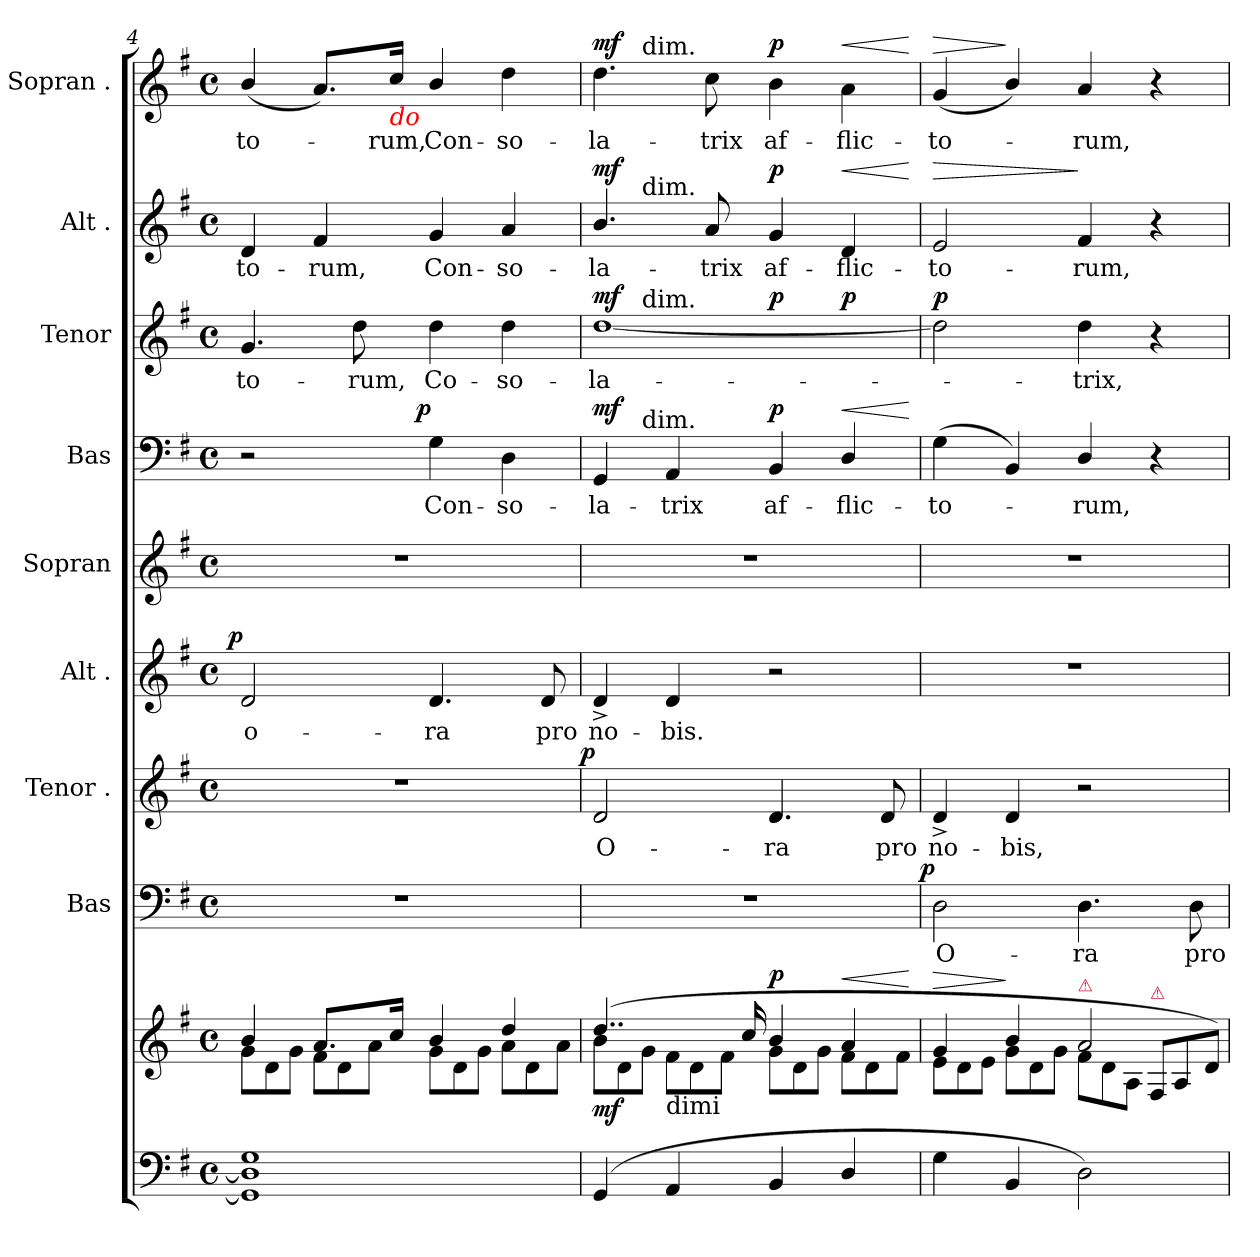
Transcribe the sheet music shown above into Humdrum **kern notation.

**kern	**kern	**dynam	**kern	**text	**dynam	**kern	**text	**dynam	**kern	**text	**dynam	**kern	**kern	**text	**dynam	**kern	**text	**dynam	**kern	**text	**dynam	**kern	**text	**dynam
*part9	*part9	*part9	*part8	*part8	*part8	*part7	*part7	*part7	*part6	*part6	*part6	*part5	*part4	*part4	*part4	*part3	*part3	*part3	*part2	*part2	*part2	*part1	*part1	*part1
*staff10	*staff9	*staff9/10	*staff8	*staff8	*staff8	*staff7	*staff7	*staff7	*staff6	*staff6	*staff6	*staff5	*staff4	*staff4	*staff4	*staff3	*staff3	*staff3	*staff2	*staff2	*staff2	*staff1	*staff1	*staff1
*	*	*	*I"Bas	*	*	*I"Tenor .	*	*	*I"Alt .	*	*	*I"Sopran	*I"Bas	*	*	*I"Tenor	*	*	*I"Alt .	*	*	*I"Sopran .	*	*
*	*	*	*I'B	*	*	*I'T	*	*	*I'A	*	*	*I'S	*I'B	*	*	*I'T	*	*	*I'A	*	*	*I'S	*	*
*clefF4	*clefG2	*	*clefF4	*	*	*clefG2	*	*	*clefG2	*	*	*clefG2	*clefF4	*	*	*clefG2	*	*	*clefG2	*	*	*clefG2	*	*
*	*	*	*	*	*	*ITrd8c12	*	*	*	*	*	*	*	*	*	*ITrd8c12	*	*	*	*	*	*	*	*
*k[f#]	*k[f#]	*	*k[f#]	*	*	*k[f#]	*	*	*k[f#]	*	*	*k[f#]	*k[f#]	*	*	*k[f#]	*	*	*k[f#]	*	*	*k[f#]	*	*
*M4/4	*M4/4	*	*M4/4	*	*	*M4/4	*	*	*M4/4	*	*	*M4/4	*M4/4	*	*	*M4/4	*	*	*M4/4	*	*	*M4/4	*	*
*met(c)	*met(c)	*	*met(c)	*	*	*met(c)	*	*	*met(c)	*	*	*met(c)	*met(c)	*	*	*met(c)	*	*	*met(c)	*	*	*met(c)	*	*
=4	=4	=4	=4	=4	=4	=4	=4	=4	=4	=4	=4	=4	=4	=4	=4	=4	=4	=4	=4	=4	=4	=4	=4	=4
*	*^	*	*	*	*	*	*	*	*	*	*	*	*	*	*	*	*	*	*	*	*	*	*	*
*	*	*Xtuplet	*	*	*	*	*	*	*	*	*	*	*	*	*	*	*	*	*	*	*	*	*	*	*
!	!	!	!	!	!	!	!	!	!	!	!	!LO:DY:b:rj	!	!	!	!	!	!	!	!	!	!	!	!	!
1GG]/ 1D]/ 1G/	4b/	12g\L	.	1r	.	.	1r	.	.	2d/	o-	p	1r	2r	.	.	4.G/	-to-	.	4d/	-to-	.	(4b/	-to-	.
.	.	12d\	.	.	.	.	.	.	.	.	.	.	.	.	.	.	.	.	.	.	.	.	.	.	.
.	.	12g\J	.	.	.	.	.	.	.	.	.	.	.	.	.	.	.	.	.	.	.	.	.	.	.
.	8.a/L	12f#\L	.	.	.	.	.	.	.	.	.	.	.	.	.	.	.	.	.	4f#/	-rum,	.	8.a/L)	.	.
.	.	12d\	.	.	.	.	.	.	.	.	.	.	.	.	.	.	.	.	.	.	.	.	.	.	.
.	.	.	.	.	.	.	.	.	.	.	.	.	.	.	.	.	8d\	-rum,	.	.	.	.	.	.	.
.	.	12a\J	.	.	.	.	.	.	.	.	.	.	.	.	.	.	.	.	.	.	.	.	.	.	.
!	!	!	!	!	!	!	!	!	!	!	!	!	!	!	!	!	!	!	!	!	!	!	!LO:TX:b:i:color=red:t=do	!	!
.	16cc/Jk	.	.	.	.	.	.	.	.	.	.	.	.	.	.	.	.	.	.	.	.	.	16cc/Jk	-rum,	.
!	!	!	!	!	!	!	!	!	!	!	!	!	!	!	!	!LO:DY:a:rj	!	!	!	!	!	!	!	!	!
.	4b/	12g\L	.	.	.	.	.	.	.	4.d/	-ra	.	.	4G\	Con-	p	4d\	Co-	.	4g/	Con-	.	4b/	Con-	.
.	.	12d\	.	.	.	.	.	.	.	.	.	.	.	.	.	.	.	.	.	.	.	.	.	.	.
.	.	12g\J	.	.	.	.	.	.	.	.	.	.	.	.	.	.	.	.	.	.	.	.	.	.	.
.	4dd/	12a\L	.	.	.	.	.	.	.	.	.	.	.	4D\	-so-	.	4d\	-so-	.	4a/	-so-	.	4dd\	-so-	.
.	.	12d\	.	.	.	.	.	.	.	.	.	.	.	.	.	.	.	.	.	.	.	.	.	.	.
.	.	.	.	.	.	.	.	.	.	8d/	pro	.	.	.	.	.	.	.	.	.	.	.	.	.	.
.	.	12a\J	.	.	.	.	.	.	.	.	.	.	.	.	.	.	.	.	.	.	.	.	.	.	.
=5	=5	=5	=5	=5	=5	=5	=5	=5	=5	=5	=5	=5	=5	=5	=5	=5	=5	=5	=5	=5	=5	=5	=5	=5	=5
!	!	!	!	!	!	!	!	!	!LO:DY:b:rj	!	!	!	!	!	!	!LO:DY:a	!	!	!LO:DY:a	!	!	!LO:DY:a	!	!	!LO:DY:a
*	*	*	*	*	*	*	*	*	*	*	*	*	*	*^	*	*	*^	*	*	*^	*	*	*^	*	*
*	*	*	*	*	*	*	*	*	*	*	*	*	*	*	*	*	*	*	*^	*	*	*	*	*	*	*	*	*	*
*	*	*	*	*	*	*	*	*	*	*	*	*	*	*	*	*	*	*	*	*^	*	*	*	*	*	*	*	*	*	*
(4GG/	(4..dd/	12b\L	mf	1r	.	.	2D/	O-	p	4d^/	no-	.	1r	4GG/	6ryy	-la-	mf	[1d/	2ryy	2.ryy	6ryy	-la-	mf	4.b/	6ryy	-la-	mf	4.dd\	6ryy	-la-	mf
.	.	12d\	.	.	.	.	.	.	.	.	.	.	.	.	.	.	.	.	.	.	.	.	.	.	.	.	.	.	.	.	.
!	!	!	!	!	!	!	!	!	!	!	!	!	!	!	!	!	!	!	!	!	!	!	!	!	!	!	!	!	!LO:TX:a:t=dim.	!	!
!	!	!	!	!	!	!	!	!	!	!	!	!	!	!	!	!	!	!	!	!	!	!	!	!	!LO:TX:a:t=dim.	!	!	!	!	!	!
!	!	!	!	!	!	!	!	!	!	!	!	!	!	!	!	!	!	!	!	!	!LO:TX:a:t=dim.	!	!	!	!	!	!	!	!	!	!
!	!	!	!	!	!	!	!	!	!	!	!	!	!	!	!LO:TX:a:t=dim.	!	!	!	!	!	!	!	!	!	!	!	!	!	!	!	!
.	.	12g\J	.	.	.	.	.	.	.	.	.	.	.	.	3%2ryy	.	.	.	.	.	3%2ryy	.	.	.	3%2ryy	.	.	.	3%2ryy	.	.
!	!	!LO:TX:c:t=dimi	!	!	!	!	!	!	!	!	!	!	!	!	!	!	!	!	!	!	!	!	!	!	!	!	!	!	!	!	!
4AA/	.	12f#\L	.	.	.	.	.	.	.	4d/	-bis.	.	.	4AA/	.	-trix	.	.	.	.	.	.	.	.	.	.	.	.	.	.	.
.	.	12d\	.	.	.	.	.	.	.	.	.	.	.	.	.	.	.	.	.	.	.	.	.	.	.	.	.	.	.	.	.
.	.	.	.	.	.	.	.	.	.	.	.	.	.	.	.	.	.	.	.	.	.	.	.	8a/	.	-trix	.	8cc\	.	-trix	.
.	.	12f#\J	.	.	.	.	.	.	.	.	.	.	.	.	.	.	.	.	.	.	.	.	.	.	.	.	.	.	.	.	.
.	16cc/	.	.	.	.	.	.	.	.	.	.	.	.	.	.	.	.	.	.	.	.	.	.	.	.	.	.	.	.	.	.
!	!	!	!LO:DY:a	!	!	!	!	!	!	!	!	!	!	!	!	!	!LO:DY:a	!	!	!	!	!	!LO:DY:a	!	!	!	!LO:DY:a	!	!	!	!LO:DY:a
4BB/	4b/	12g\L	p	.	.	.	4.D/	-ra	.	2r	.	.	.	4BB/	.	af-	p	.	2ryy	.	.	.	p	4g/	.	af-	p	4b\	.	af-	p
.	.	12d\	.	.	.	.	.	.	.	.	.	.	.	.	.	.	.	.	.	.	.	.	.	.	.	.	.	.	.	.	.
.	.	12g\J	.	.	.	.	.	.	.	.	.	.	.	.	.	.	.	.	.	.	.	.	.	.	.	.	.	.	.	.	.
!	!	!	!LO:HP:a	!	!	!	!	!	!	!	!	!	!	!	!	!	!LO:HP:a	!	!	!	!	!	!LO:DY:a	!	!	!	!LO:HP:a	!	!	!	!LO:HP:a
4D/	4a/	12f#\L	<	.	.	.	.	.	.	.	.	.	.	4D/	.	-flic-	<	.	.	4ryy	.	.	p	4d/	.	-flic-	<	4a\	.	-flic-	<
.	.	12d\	.	.	.	.	.	.	.	.	.	.	.	.	6ryy	.	.	.	.	.	6ryy	.	.	.	6ryy	.	.	.	6ryy	.	.
.	.	.	.	.	.	.	8D/	pro	.	.	.	.	.	.	.	.	.	.	.	.	.	.	.	.	.	.	.	.	.	.	.
.	.	12f#\J	.	.	.	.	.	.	.	.	.	.	.	.	.	.	.	.	.	.	.	.	.	.	.	.	.	.	.	.	.
*	*v	*v	*	*	*	*	*	*	*	*	*	*	*	*	*	*	*	*	*	*	*	*	*	*	*	*	*	*	*	*	*
.	.	[	.	.	.	.	.	.	.	.	.	.	.	.	.	[	.	.	.	.	.	.	.	.	.	[	.	.	.	[
=6	=6	=6	=6	=6	=6	=6	=6	=6	=6	=6	=6	=6	=6	=6	=6	=6	=6	=6	=6	=6	=6	=6	=6	=6	=6	=6	=6	=6	=6	=6
*	*^	*	*	*	*	*	*	*	*	*	*	*	*	*	*	*	*	*	*	*	*	*	*	*	*	*	*	*	*	*
!	!	!	!LO:HP:a	!	!	!LO:DY:b:rj	!	!	!	!	!	!	!	!	!	!	!	!	!	!	!	!	!LO:DY:a	!	!	!	!LO:HP:a	!	!	!	!LO:HP:a
*	*	*	*	*	*	*	*	*	*	*	*	*	*	*v	*v	*	*	*	*	*	*	*	*	*v	*v	*	*	*v	*v	*	*
*	*	*	*	*	*	*	*	*	*	*	*	*	*	*	*	*	*v	*v	*v	*v	*	*	*	*	*	*	*	*
4G\	4g/	12e\L	>	2D\	O-	p	4D^>/	no-	.	1r	.	.	1r	(>4G\	-to-	.	2d\]	.	p	2e/	-to-	>	(4g/	-to-	>
.	.	12d\	.	.	.	.	.	.	.	.	.	.	.	.	.	.	.	.	.	.	.	.	.	.	.
.	.	12e\J	.	.	.	.	.	.	.	.	.	.	.	.	.	.	.	.	.	.	.	.	.	.	.
4BB/	4b/	12g\L	]	.	.	.	4D/	-bis,	.	.	.	.	.	4BB/)	.	.	.	.	.	.	.	.	4b/)	.	]
.	.	12d\	.	.	.	.	.	.	.	.	.	.	.	.	.	.	.	.	.	.	.	.	.	.	.
.	.	12g\J	.	.	.	.	.	.	.	.	.	.	.	.	.	.	.	.	.	.	.	.	.	.	.
!	!LO:TX:a:color=crimson:t=⚠	!	!	!	!	!	!	!	!	!	!	!	!	!	!	!	!	!	!	!	!	!	!	!	!
2D\)	2a/	12f#\L	.	4.D\	-ra	.	2r	.	.	.	.	.	.	4D/	-rum,	.	4d\	-trix,	.	4f#/	-rum,	]	4a/	-rum,	.
.	.	12d\	.	.	.	.	.	.	.	.	.	.	.	.	.	.	.	.	.	.	.	.	.	.	.
.	.	12A/J	.	.	.	.	.	.	.	.	.	.	.	.	.	.	.	.	.	.	.	.	.	.	.
!	!	!LO:TX:a:color=crimson:t=⚠	!	!	!	!	!	!	!	!	!	!	!	!	!	!	!	!	!	!	!	!	!	!	!
.	.	12F#/L	.	.	.	.	.	.	.	.	.	.	.	4r	.	.	4r	.	.	4r	.	.	4r	.	.
.	.	12A/	.	.	.	.	.	.	.	.	.	.	.	.	.	.	.	.	.	.	.	.	.	.	.
.	.	.	.	8D\	pro	.	.	.	.	.	.	.	.	.	.	.	.	.	.	.	.	.	.	.	.
.	.	12d\J)	.	.	.	.	.	.	.	.	.	.	.	.	.	.	.	.	.	.	.	.	.	.	.
*	*v	*v	*	*	*	*	*	*	*	*	*	*	*	*	*	*	*	*	*	*	*	*	*	*	*
=	=	=	=	=	=	=	=	=	=	=	=	=	=	=	=	=	=	=	=	=	=	=	=	=
*-	*-	*-	*-	*-	*-	*-	*-	*-	*-	*-	*-	*-	*-	*-	*-	*-	*-	*-	*-	*-	*-	*-	*-	*-
